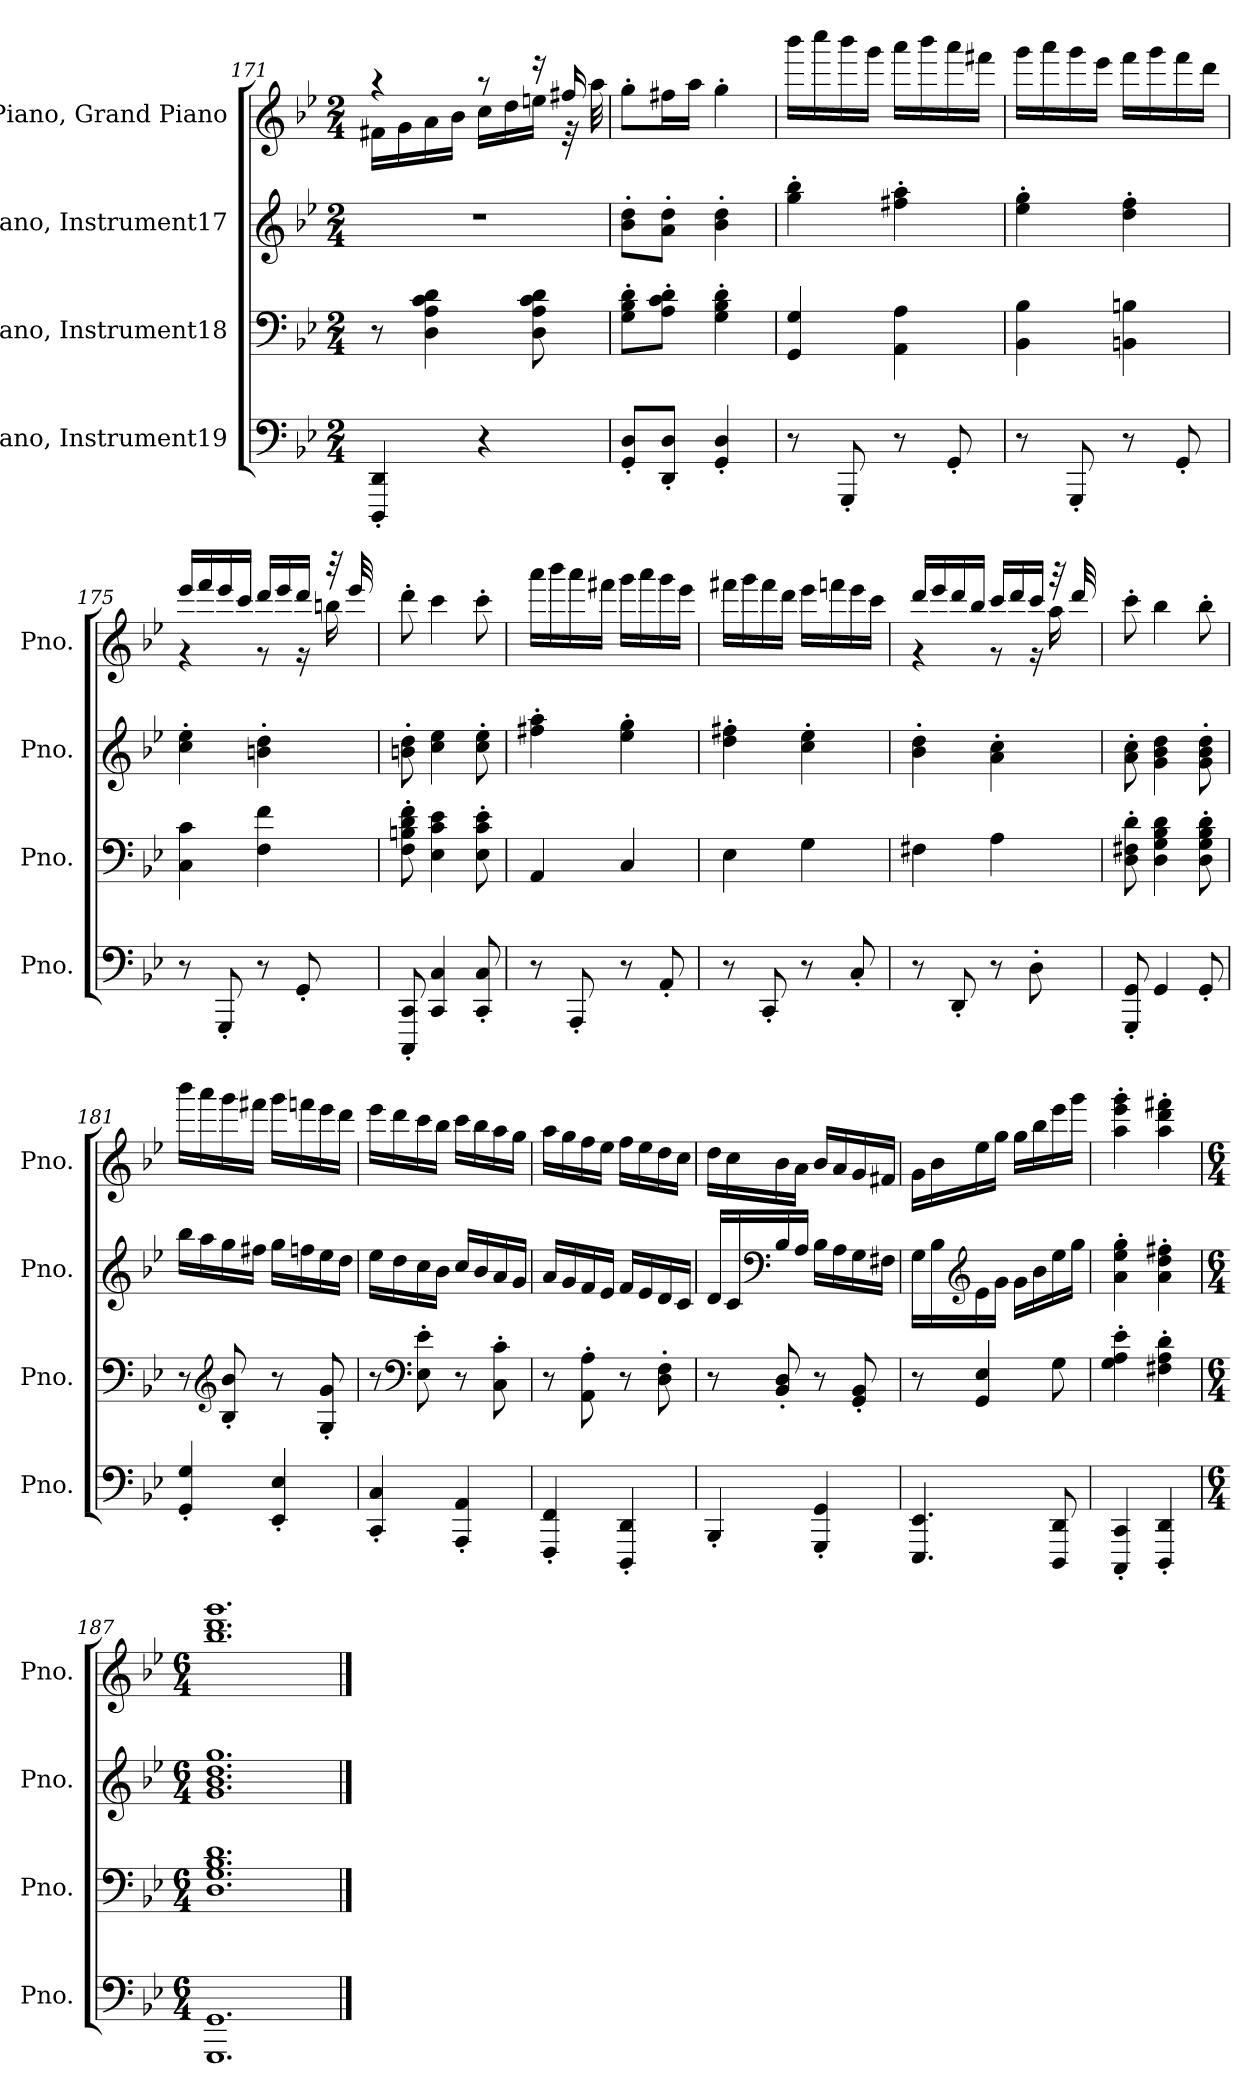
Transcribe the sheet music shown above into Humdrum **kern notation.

**kern	**kern	**kern	**kern
*part4	*part3	*part2	*part1
*staff4	*staff3	*staff2	*staff1
*I"Piano, Instrument19	*I"Piano, Instrument18	*I"Piano, Instrument17	*I"Piano, Grand Piano
*I'Pno.	*I'Pno.	*I'Pno.	*I'Pno.
*clefF4	*clefF4	*clefG2	*clefG2
*k[b-e-]	*k[b-e-]	*k[b-e-]	*k[b-e-]
*M2/4	*M2/4	*M2/4	*M2/4
=171	=171	=171	=171
*	*	*	*^
4DDD/' 4DD/'	8r	2r	4r	16f#X\LL
.	.	.	.	16g\
.	4D\ 4A\ 4c\ 4d\	.	.	16a\
.	.	.	.	16b-\JJ
4r	.	.	8r	16cc\LL
.	.	.	.	16dd\
.	8D\ 8A\ 8c\ 8d\	.	16r	16een\JJ
.	.	.	16ff#X/	32r
.	.	.	.	32aa\
*	*	*	*v	*v
=172	=172	=172	=172
8GG/' 8D/'L	8G\' 8B-\' 8d\'L	8b-\' 8dd\'L	8gg'\L
8DD/' 8D/'J	8A\' 8c\' 8d\'J	8a\' 8dd\'J	16ff#X\L
.	.	.	16aa\JJ
4GG/' 4D/'	4G\' 4B-\' 4d\'	4b-\' 4dd\'	4gg'\
=173	=173	=173	=173
8r	4GG/ 4G/	4gg\' 4bb-\'	16bbb-\LL
.	.	.	16cccc\
8GGG'/	.	.	16bbb-\
.	.	.	16ggg\JJ
8r	4AA\ 4A\	4ff#X\' 4aa\'	16aaa\LL
.	.	.	16bbb-\
8GG'/	.	.	16aaa\
.	.	.	16fff#X\JJ
!!LO:LB:g=z
=174	=174	=174	=174
8r	4BB-\ 4B-\	4ee-\' 4gg\'	16ggg\LL
.	.	.	16aaa\
8GGG'/	.	.	16ggg\
.	.	.	16eee-\JJ
8r	4BBn\ 4Bn\	4dd\' 4ff\'	16fff\LL
.	.	.	16ggg\
8GG'/	.	.	16fff\
.	.	.	16ddd\JJ
=175	=175	=175	=175
*	*	*	*^
8r	4C\ 4c\	4cc\' 4ee-\'	16eee-/LL	4r
.	.	.	16fff/	.
8GGG'/	.	.	16eee-/	.
.	.	.	16ccc/JJ	.
8r	4F\ 4f\	4bn\' 4dd\'	16ddd/LL	8r
.	.	.	16eee-/	.
8GG'/	.	.	16ddd/JJ	16r
.	.	.	32r	16bbn\
.	.	.	32eee-/	.
*	*	*	*v	*v
=176	=176	=176	=176
8CCC/' 8CC/'	8F\' 8Bn\' 8d\' 8f\'	8bn\' 8dd\'	8ddd'\
4CC/ 4C/	4E-\ 4c\ 4e-\	4cc\ 4ee-\	4ccc\
8CC/' 8C/'	8E-\' 8c\' 8e-\'	8cc\' 8ee-\'	8ccc'\
=177	=177	=177	=177
8r	4AA/	4ff#X\' 4aa\'	16aaa\LL
.	.	.	16bbb-\
8AAA'/	.	.	16aaa\
.	.	.	16fff#X\JJ
8r	4C/	4ee-\' 4gg\'	16ggg\LL
.	.	.	16aaa\
8AA'/	.	.	16ggg\
.	.	.	16eee-\JJ
!!LO:PB:g=z
=178	=178	=178	=178
8r	4E-\	4dd\' 4ff#X\'	16fff#X\LL
.	.	.	16ggg\
8CC'/	.	.	16fff#\
.	.	.	16ddd\JJ
8r	4G\	4cc\' 4ee-\'	16eee-\LL
.	.	.	16fffn\
8C'/	.	.	16eee-\
.	.	.	16ccc\JJ
=179	=179	=179	=179
*	*	*	*^
8r	4F#X\	4b-\' 4dd\'	16ddd/LL	4r
.	.	.	16eee-/	.
8DD'/	.	.	16ddd/	.
.	.	.	16bb-/JJ	.
8r	4A\	4a\' 4cc\'	16ccc/LL	8r
.	.	.	16ddd/	.
8D'\	.	.	16ccc/JJ	16r
.	.	.	32r	16aa\
.	.	.	32ddd/	.
*	*	*	*v	*v
=180	=180	=180	=180
8GGG/' 8GG/'	8D\' 8F#X\' 8d\'	8a\' 8cc\'	8ccc'\
4GG/	4D\ 4G\ 4B-\ 4d\	4g\ 4b-\ 4dd\	4bb-\
8GG'/	8D\' 8G\' 8B-\' 8d\'	8g\' 8b-\' 8dd\'	8bb-'\
=181	=181	=181	=181
4GG/' 4G/'	8r	16bb-\LL	16bbb-\LL
.	.	16aa\	16aaa\
*	*clefG2	*	*
.	8B-/' 8b-/'	16gg\	16ggg\
.	.	16ff#X\JJ	16fff#X\JJ
4EE-/' 4E-/'	8r	16gg\LL	16ggg\LL
.	.	16ffn\	16fffn\
.	8G/' 8g/'	16ee-\	16eee-\
.	.	16dd\JJ	16ddd\JJ
!!LO:LB:g=z
=182	=182	=182	=182
4CC/' 4C/'	8r	16ee-\LL	16eee-\LL
.	.	16dd\	16ddd\
*	*clefF4	*	*
.	8E-\' 8e-\'	16cc\	16ccc\
.	.	16b-\JJ	16bb-\JJ
4AAA/' 4AA/'	8r	16cc/LL	16ccc\LL
.	.	16b-/	16bb-\
.	8C\' 8c\'	16a/	16aa\
.	.	16g/JJ	16gg\JJ
=183	=183	=183	=183
4FFF/' 4FF/'	8r	16a/LL	16aa\LL
.	.	16g/	16gg\
.	8AA\' 8A\'	16f/	16ff\
.	.	16e-/JJ	16ee-\JJ
4DDD/' 4DD/'	8r	16f/LL	16ff\LL
.	.	16e-/	16ee-\
.	8D\' 8F\'	16d/	16dd\
.	.	16c/JJ	16cc\JJ
=184	=184	=184	=184
4BBB-'/	8r	16d/LL	16dd\LL
.	.	16c/	16cc\
*	*	*clefF4	*
.	8BB-/' 8D/'	16B-/	16b-\
.	.	16A/JJ	16a\JJ
4GGG/' 4GG/'	8r	16B-\LL	16b-/LL
.	.	16A\	16a/
.	8GG/' 8BB-/'	16G\	16g/
.	.	16F#X\JJ	16f#X/JJ
=185	=185	=185	=185
4.EEE-/ 4.EE-/	8r	16G\LL	16g\LL
.	.	16B-\	16b-\
*	*	*clefG2	*
.	4GG/ 4E-/	16e-\	16ee-\
.	.	16g\JJ	16gg\JJ
.	.	16g\LL	16gg\LL
.	.	16b-\	16bb-\
8DDD/ 8DD/	8G\	16ee-\	16eee-\
.	.	16gg\JJ	16ggg\JJ
=186	=186	=186	=186
4CCC/' 4CC/'	4G\' 4A\' 4e-\'	4a\' 4ee-\' 4gg\'	4aa\' 4eee-\' 4ggg\'
4DDD/' 4DD/'	4F#X\' 4A\' 4d\'	4a\' 4dd\' 4ff#X\'	4aa\' 4ddd\' 4fff#X\'
!!LO:LB:g=z
=187	=187	=187	=187
*M6/4	*M6/4	*M6/4	*M6/4
1.GGG 1.GG	1.D 1.G 1.B- 1.d	1.g 1.b- 1.dd 1.gg	1.bb- 1.ddd 1.ggg
==	==	==	==
*-	*-	*-	*-
